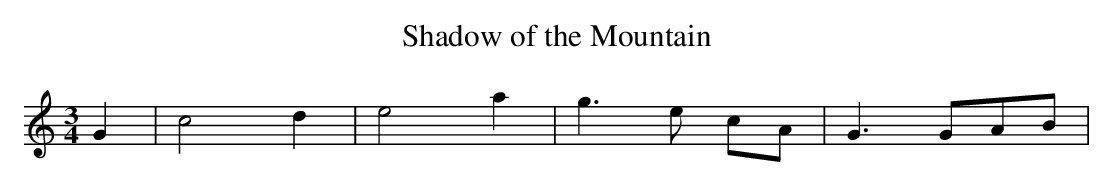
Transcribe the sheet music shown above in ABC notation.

X:1
T: Shadow of the Mountain
M:3/4
L:1/8
K:C
G2|c4d2|e4a2|g3 e cA|G3 GAB|
